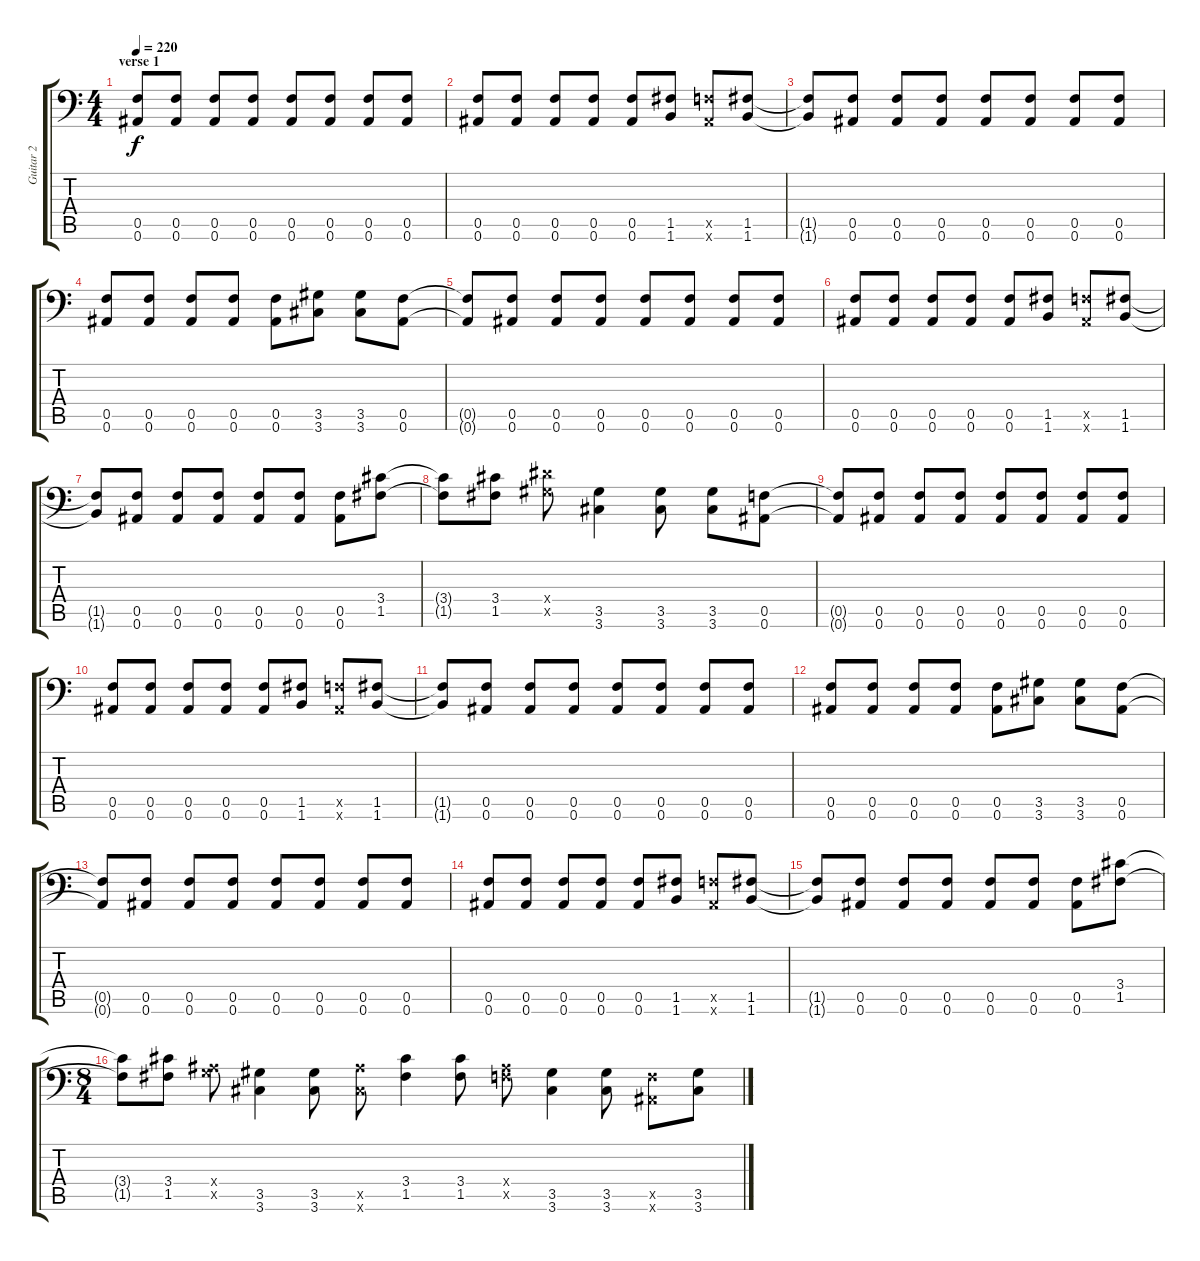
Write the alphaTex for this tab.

\track ("Guitar 2" "Guitar 2") {instrument distortionguitar}
\staff {score tabs}
\tuning (C4 G3 Eb3 Bb2 F2 Bb1) {hide}
\ts (4 4)
\section ("" "verse 1")
\tempo 220
\clef f4
\ks c
(0.5 0.6).8{dy f instrument distortionguitar} (0.5 0.6).8 (0.5 0.6).8 (0.5 0.6).8 (0.5 0.6).8 (0.5 0.6).8 (0.5 0.6).8 (0.5 0.6).8 |
(0.5 0.6).8 (0.5 0.6).8 (0.5 0.6).8 (0.5 0.6).8 (0.5 0.6).8 (1.5 1.6).8 (0.5{x} 0.6{x}).8 (1.5 1.6).8 |
(1.5{t} 1.6{t}).8 (0.5 0.6).8 (0.5 0.6).8 (0.5 0.6).8 (0.5 0.6).8 (0.5 0.6).8 (0.5 0.6).8 (0.5 0.6).8 |
(0.5 0.6).8 (0.5 0.6).8 (0.5 0.6).8 (0.5 0.6).8 (0.5 0.6).8 (3.5 3.6).8 (3.5 3.6).8 (0.5 0.6).8 |
(0.5{t} 0.6{t}).8 (0.5 0.6).8 (0.5 0.6).8 (0.5 0.6).8 (0.5 0.6).8 (0.5 0.6).8 (0.5 0.6).8 (0.5 0.6).8 |
(0.5 0.6).8 (0.5 0.6).8 (0.5 0.6).8 (0.5 0.6).8 (0.5 0.6).8 (1.5 1.6).8 (0.5{x} 0.6{x}).8 (1.5 1.6).8 |
(1.5{t} 1.6{t}).8 (0.5 0.6).8 (0.5 0.6).8 (0.5 0.6).8 (0.5 0.6).8 (0.5 0.6).8 (0.5 0.6).8 (3.4 1.5).8 |
(3.4{t} 1.5{t}).8 (3.4 1.5).8 (5.4{x} 3.5{x}).8 (3.5 3.6).4 (3.5 3.6).8 (3.5 3.6).8 (0.5 0.6).8 |
(0.5{t} 0.6{t}).8 (0.5 0.6).8 (0.5 0.6).8 (0.5 0.6).8 (0.5 0.6).8 (0.5 0.6).8 (0.5 0.6).8 (0.5 0.6).8 |
(0.5 0.6).8 (0.5 0.6).8 (0.5 0.6).8 (0.5 0.6).8 (0.5 0.6).8 (1.5 1.6).8 (0.5{x} 0.6{x}).8 (1.5 1.6).8 |
(1.5{t} 1.6{t}).8 (0.5 0.6).8 (0.5 0.6).8 (0.5 0.6).8 (0.5 0.6).8 (0.5 0.6).8 (0.5 0.6).8 (0.5 0.6).8 |
(0.5 0.6).8 (0.5 0.6).8 (0.5 0.6).8 (0.5 0.6).8 (0.5 0.6).8 (3.5 3.6).8 (3.5 3.6).8 (0.5 0.6).8 |
(0.5{t} 0.6{t}).8 (0.5 0.6).8 (0.5 0.6).8 (0.5 0.6).8 (0.5 0.6).8 (0.5 0.6).8 (0.5 0.6).8 (0.5 0.6).8 |
(0.5 0.6).8 (0.5 0.6).8 (0.5 0.6).8 (0.5 0.6).8 (0.5 0.6).8 (1.5 1.6).8 (0.5{x} 0.6{x}).8 (1.5 1.6).8 |
(1.5{t} 1.6{t}).8 (0.5 0.6).8 (0.5 0.6).8 (0.5 0.6).8 (0.5 0.6).8 (0.5 0.6).8 (0.5 0.6).8 (3.4 1.5).8 |
\ts (8 4)
(3.4{t} 1.5{t}).8 (3.4 1.5).8 (0.4{x} 2.5{x}).8 (3.5 3.6).4 (3.5 3.6).8 (5.5{x} 3.6{x}).8 (3.4 1.5).4 (3.4 1.5).8 (0.4{x} 0.5{x}).8 (3.5 3.6).4 (3.5 3.6).8 (0.5{x} 0.6{x}).8 (3.5 3.6).8
